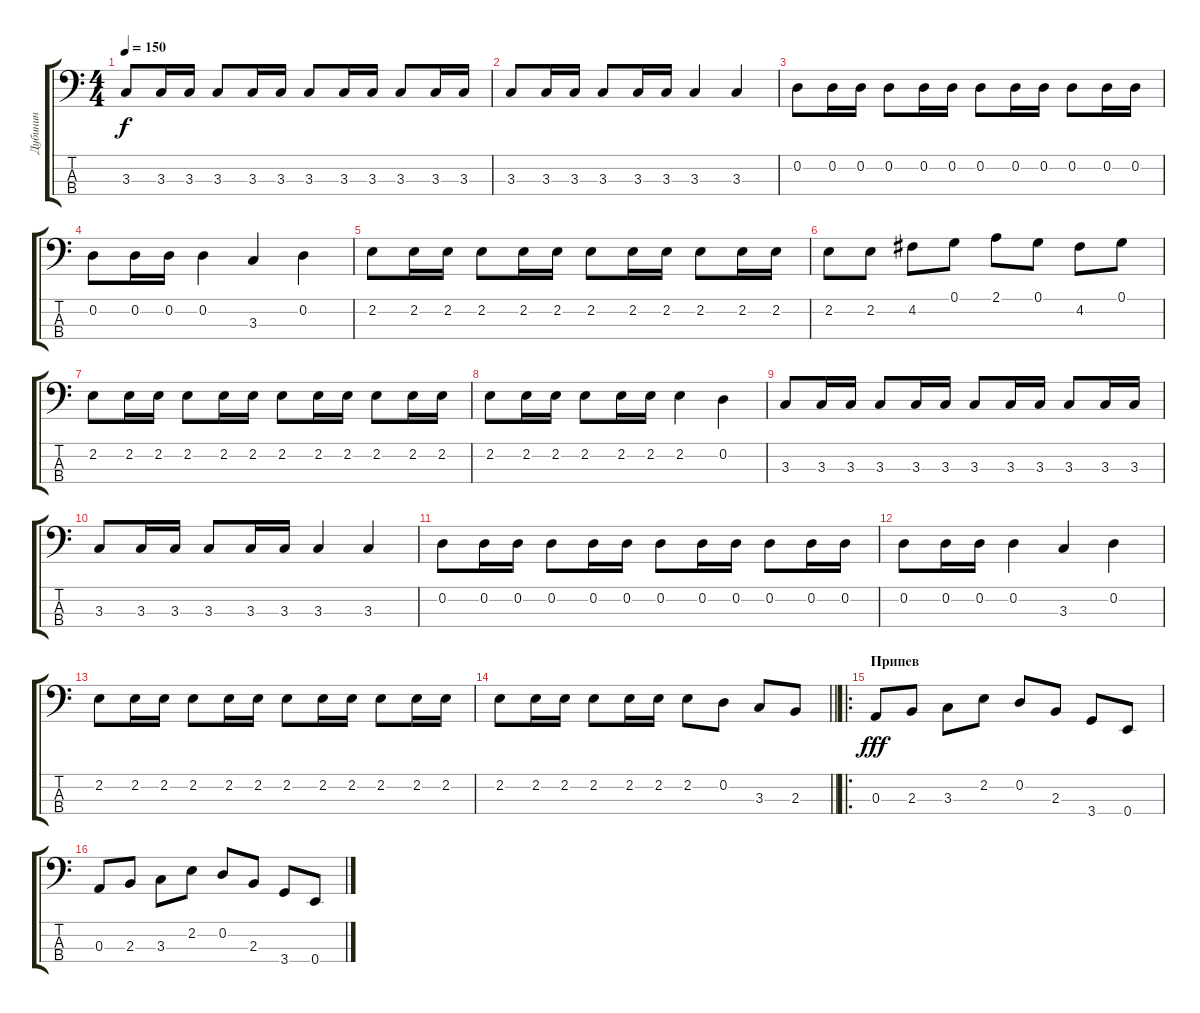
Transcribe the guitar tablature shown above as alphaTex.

\track ("Дубинин" "Дубинин") {instrument electricbassfinger}
\staff {score tabs}
\tuning (G2 D2 A1 E1) {hide}
\ts (4 4)
\tempo 150
\clef f4
\ks c
3.3.8{dy f} 3.3.16 3.3.16 3.3.8 3.3.16 3.3.16 3.3.8 3.3.16 3.3.16 3.3.8 3.3.16 3.3.16 |
3.3.8 3.3.16 3.3.16 3.3.8 3.3.16 3.3.16 3.3.4 3.3.4 |
0.2.8 0.2.16 0.2.16 0.2.8 0.2.16 0.2.16 0.2.8 0.2.16 0.2.16 0.2.8 0.2.16 0.2.16 |
0.2.8 0.2.16 0.2.16 0.2.4 3.3.4 0.2.4 |
2.2.8 2.2.16 2.2.16 2.2.8 2.2.16 2.2.16 2.2.8 2.2.16 2.2.16 2.2.8 2.2.16 2.2.16 |
2.2.8 2.2.8 4.2.8 0.1.8 2.1.8 0.1.8 4.2.8 0.1.8 |
2.2.8 2.2.16 2.2.16 2.2.8 2.2.16 2.2.16 2.2.8 2.2.16 2.2.16 2.2.8 2.2.16 2.2.16 |
2.2.8 2.2.16 2.2.16 2.2.8 2.2.16 2.2.16 2.2.4 0.2.4 |
3.3.8 3.3.16 3.3.16 3.3.8 3.3.16 3.3.16 3.3.8 3.3.16 3.3.16 3.3.8 3.3.16 3.3.16 |
3.3.8 3.3.16 3.3.16 3.3.8 3.3.16 3.3.16 3.3.4 3.3.4 |
0.2.8 0.2.16 0.2.16 0.2.8 0.2.16 0.2.16 0.2.8 0.2.16 0.2.16 0.2.8 0.2.16 0.2.16 |
0.2.8 0.2.16 0.2.16 0.2.4 3.3.4 0.2.4 |
2.2.8 2.2.16 2.2.16 2.2.8 2.2.16 2.2.16 2.2.8 2.2.16 2.2.16 2.2.8 2.2.16 2.2.16 |
\barLineRight lightlight
2.2.8 2.2.16 2.2.16 2.2.8 2.2.16 2.2.16 2.2.8 0.2.8 3.3.8 2.3.8 |
\ro
\section ("" "Припев")
0.3.8{dy fff} 2.3.8 3.3.8 2.2.8 0.2.8 2.3.8 3.4.8 0.4.8 |
0.3.8 2.3.8 3.3.8 2.2.8 0.2.8 2.3.8 3.4.8 0.4.8
